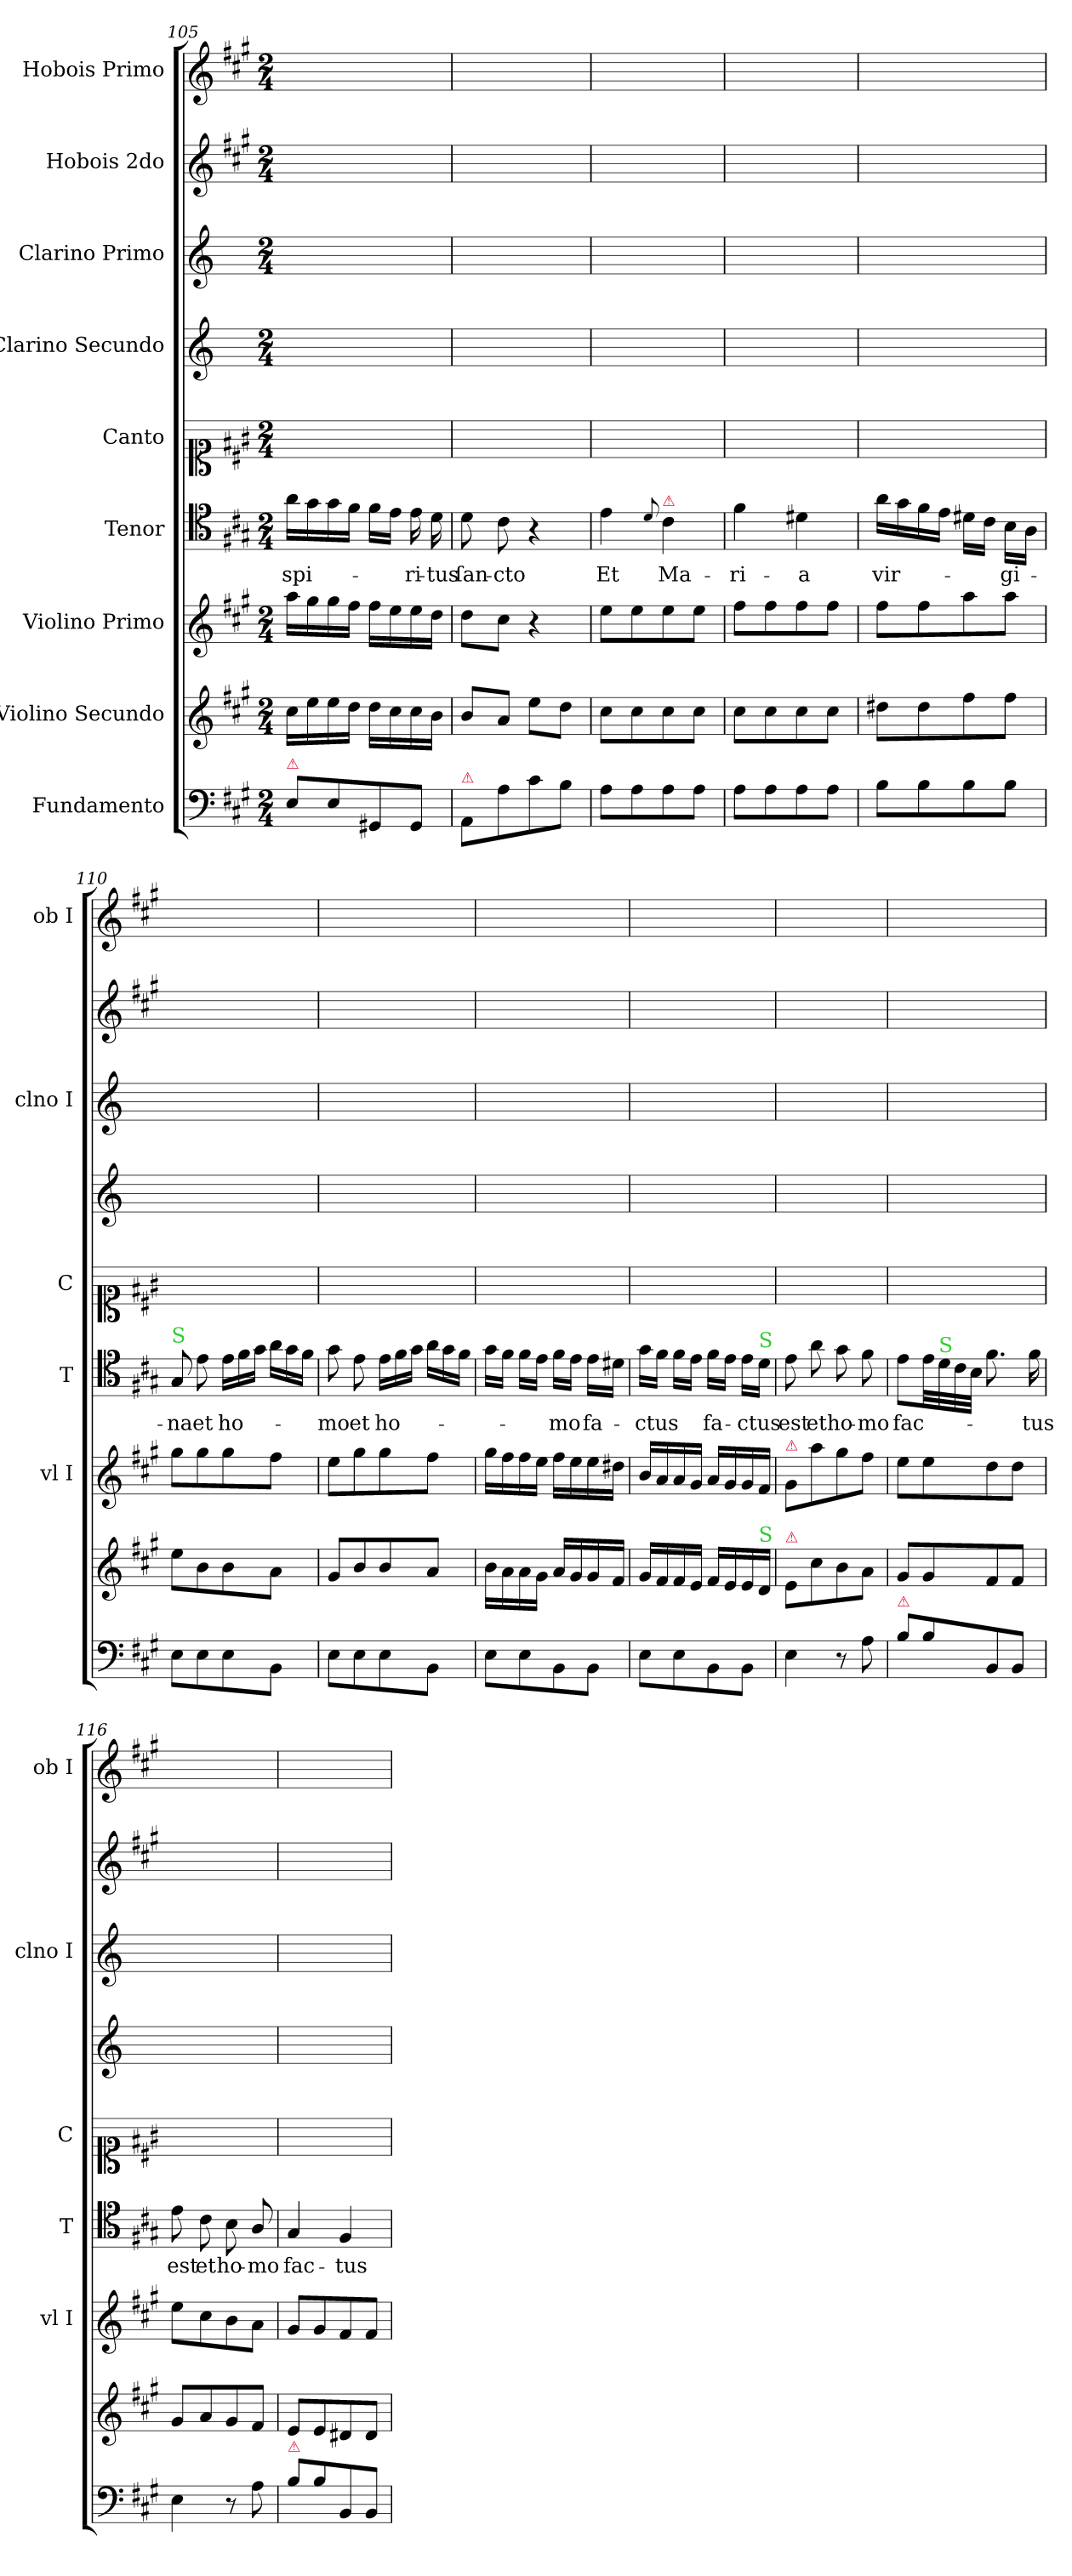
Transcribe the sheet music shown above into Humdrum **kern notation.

**kern	**kern	**kern	**kern	**text	**kern	**kern	**kern	**kern	**kern
*part9	*part8	*part7	*part6	*part6	*part5	*part4	*part3	*part2	*part1
*staff9	*staff8	*staff7	*staff6	*staff6	*staff5	*staff4	*staff3	*staff2	*staff1
*I"Fundamento	*I"Violino Secundo	*I"Violino Primo	*I"Tenor	*	*I"Canto	*I"Clarino Secundo	*I"Clarino Primo	*I"Hobois 2do	*I"Hobois Primo
*	*	*I'vl I	*I'T	*	*I'C	*	*I'clno I	*	*I'ob I
*clefF4	*clefG2	*clefG2	*clefC4	*	*clefC1	*clefG2	*clefG2	*clefG2	*clefG2
*	*	*	*	*	*	*ITrd-1c-2	*ITrd-1c-2	*	*
*k[f#c#g#]	*k[f#c#g#]	*k[f#c#g#]	*k[f#c#g#]	*	*k[f#c#g#]	*k[f#c#]	*k[f#c#]	*k[f#c#g#]	*k[f#c#g#]
*M2/4	*M2/4	*M2/4	*M2/4	*	*M2/4	*M2/4	*M2/4	*M2/4	*M2/4
=105	=105	=105	=105	=105	=105	=105	=105	=105	=105
!LO:TX:a:color=crimson:t=⚠	!	!	!	!	!	!	!	!	!
8E\L	16cc#\LL	16aa\LL	16a\LL	spi-	2ryy	2ryy	2ryy	2ryy	2ryy
.	16ee\	16gg#\	16g#\	.	.	.	.	.	.
8E\	16ee\	16gg#\	16g#\	.	.	.	.	.	.
.	16dd\JJ	16ff#\JJ	16f#\JJ	.	.	.	.	.	.
8GG#X/	16dd\LL	16ff#\LL	16f#\LL	.	.	.	.	.	.
.	16cc#\	16ee\	16e\JJ	.	.	.	.	.	.
8GG#/J	16cc#\	16ee\	16e\	-ri-	.	.	.	.	.
.	16b\JJ	16dd\JJ	16d\	-tus	.	.	.	.	.
=106	=106	=106	=106	=106	=106	=106	=106	=106	=106
!LO:TX:a:color=crimson:t=⚠	!	!	!	!	!	!	!	!	!
8AA/L	8b/L	8dd\L	8d\	ſan-	2ryy	2ryy	2ryy	2ryy	2ryy
8A\	8a/J	8cc#\J	8c#\	-cto	.	.	.	.	.
8c#\	8ee\L	4r	4r	.	.	.	.	.	.
8B\J	8dd\J	.	.	.	.	.	.	.	.
=107	=107	=107	=107	=107	=107	=107	=107	=107	=107
8A\L	8cc#\L	8ee\L	4e\	Et	2ryy	2ryy	2ryy	2ryy	2ryy
8A\	8cc#\	8ee\	.	.	.	.	.	.	.
.	.	.	8qqd/	.	.	.	.	.	.
!	!	!	!LO:TX:a:color=crimson:t=⚠	!	!	!	!	!	!
8A\	8cc#\	8ee\	4c#\	Ma-	.	.	.	.	.
8A\J	8cc#\J	8ee\J	.	.	.	.	.	.	.
=108	=108	=108	=108	=108	=108	=108	=108	=108	=108
8A\L	8cc#\L	8ff#\L	4f#\	-ri-	2ryy	2ryy	2ryy	2ryy	2ryy
8A\	8cc#\	8ff#\	.	.	.	.	.	.	.
8A\	8cc#\	8ff#\	4d#X\	-a	.	.	.	.	.
8A\J	8cc#\J	8ff#\J	.	.	.	.	.	.	.
=109	=109	=109	=109	=109	=109	=109	=109	=109	=109
8B\L	8dd#X\L	8ff#\L	16a\LL	vir-	2ryy	2ryy	2ryy	2ryy	2ryy
.	.	.	16g#\	.	.	.	.	.	.
8B\	8dd#\	8ff#\	16f#\	.	.	.	.	.	.
.	.	.	16e\JJ	.	.	.	.	.	.
8B\	8ff#\	8aa\	16d#X\LL	.	.	.	.	.	.
.	.	.	16c#\JJ	.	.	.	.	.	.
8B\J	8ff#\J	8aa\J	16B\LL	-gi-	.	.	.	.	.
.	.	.	16A\JJ	.	.	.	.	.	.
=110	=110	=110	=110	=110	=110	=110	=110	=110	=110
!	!	!	!LO:TX:a:color=limegreen:t=S	!	!	!	!	!	!
8E\L	8ee\L	8gg#\L	8G#/	-na	2ryy	2ryy	2ryy	2ryy	2ryy
8E\	8b\	8gg#\	8e\	et	.	.	.	.	.
*	*	*	*Xtuplet	*	*	*	*	*	*
8E\	8b\	8gg#\	24e\LL	ho-	.	.	.	.	.
.	.	.	24f#\	.	.	.	.	.	.
.	.	.	24g#\JJ	.	.	.	.	.	.
8BB\J	8a\J	8ff#\J	24a\LL	.	.	.	.	.	.
.	.	.	24g#\	.	.	.	.	.	.
.	.	.	24f#\JJ	.	.	.	.	.	.
=111	=111	=111	=111	=111	=111	=111	=111	=111	=111
8E\L	8g#/L	8ee\L	8g#\	-mo	2ryy	2ryy	2ryy	2ryy	2ryy
8E\	8b/	8gg#\	8e\	et	.	.	.	.	.
8E\	8b/	8gg#\	24e\LL	ho-	.	.	.	.	.
.	.	.	24f#\	.	.	.	.	.	.
.	.	.	24g#\JJ	.	.	.	.	.	.
8BB\J	8a/J	8ff#\J	24a\LL	.	.	.	.	.	.
.	.	.	24g#\	.	.	.	.	.	.
.	.	.	24f#\JJ	.	.	.	.	.	.
=112	=112	=112	=112	=112	=112	=112	=112	=112	=112
8E\L	16b\LL	16gg#\LL	16g#\LL	.	2ryy	2ryy	2ryy	2ryy	2ryy
.	16a\	16ff#\	16f#\JJ	.	.	.	.	.	.
8E\	16a\	16ff#\	16f#\LL	.	.	.	.	.	.
.	16g#\JJ	16ee\JJ	16e\JJ	.	.	.	.	.	.
8BB\	16a/LL	16ff#\LL	16f#\LL	-mo	.	.	.	.	.
.	16g#/	16ee\	16e\JJ	.	.	.	.	.	.
8BB\J	16g#/	16ee\	16e\LL	fa-	.	.	.	.	.
.	16f#/JJ	16dd#X\JJ	16d#X\JJ	.	.	.	.	.	.
=113	=113	=113	=113	=113	=113	=113	=113	=113	=113
8E\L	16g#/LL	16b/LL	16g#\LL	-ctus	2ryy	2ryy	2ryy	2ryy	2ryy
.	16f#/	16a/	16f#\JJ	.	.	.	.	.	.
8E\	16f#/	16a/	16f#\LL	.	.	.	.	.	.
.	16e/JJ	16g#/JJ	16e\JJ	.	.	.	.	.	.
8BB\	16f#/LL	16a/LL	16f#\LL	fa-	.	.	.	.	.
.	16e/	16g#/	16e\JJ	.	.	.	.	.	.
8BB\J	16e/	16g#/	16e\LL	-ctus	.	.	.	.	.
!	!	!	!LO:TX:a:color=limegreen:t=S	!	!	!	!	!	!
!	!LO:TX:a:color=limegreen:t=S	!	!	!	!	!	!	!	!
.	16d/JJ	16f#/JJ	16d\JJ	.	.	.	.	.	.
=114	=114	=114	=114	=114	=114	=114	=114	=114	=114
!	!	!LO:TX:a:color=crimson:t=⚠	!	!	!	!	!	!	!
!	!LO:TX:a:color=crimson:t=⚠	!	!	!	!	!	!	!	!
4E\	8e/L	8g#/L	8e\	est	2ryy	2ryy	2ryy	2ryy	2ryy
.	8cc#\	8aa\	8a\	et	.	.	.	.	.
8r	8b\	8gg#\	8g#\	ho-	.	.	.	.	.
8A\	8a\J	8ff#\J	8f#\	-mo	.	.	.	.	.
=115	=115	=115	=115	=115	=115	=115	=115	=115	=115
!LO:TX:a:color=crimson:t=⚠	!	!	!	!	!	!	!	!	!
8B\L	8g#/L	8ee\L	8e\L	fac-	2ryy	2ryy	2ryy	2ryy	2ryy
8B\	8g#/	8ee\	32e\LL	.	.	.	.	.	.
!	!	!	!LO:TX:a:color=limegreen:t=S	!	!	!	!	!	!
.	.	.	32d\	.	.	.	.	.	.
.	.	.	32c#\	.	.	.	.	.	.
.	.	.	32B\JJJ	.	.	.	.	.	.
8BB/	8f#/	8dd\	8.f#\	.	.	.	.	.	.
8BB/J	8f#/J	8dd\J	.	.	.	.	.	.	.
.	.	.	16f#\	-tus	.	.	.	.	.
=116	=116	=116	=116	=116	=116	=116	=116	=116	=116
4E\	8g#/L	8ee\L	8e\	est	2ryy	2ryy	2ryy	2ryy	2ryy
.	8a/	8cc#\	8c#\	et	.	.	.	.	.
8r	8g#/	8b\	8B\	ho-	.	.	.	.	.
8A\	8f#/J	8a\J	8A/	-mo	.	.	.	.	.
=117	=117	=117	=117	=117	=117	=117	=117	=117	=117
!LO:TX:a:color=crimson:t=⚠	!	!	!	!	!	!	!	!	!
8B\L	8e/L	8g#/L	4G#/	fac-	2ryy	2ryy	2ryy	2ryy	2ryy
8B\	8e/	8g#/	.	.	.	.	.	.	.
8BB/	8d#X/	8f#/	4F#/	-tus	.	.	.	.	.
8BB/J	8d#/J	8f#/J	.	.	.	.	.	.	.
=	=	=	=	=	=	=	=	=	=
*-	*-	*-	*-	*-	*-	*-	*-	*-	*-
